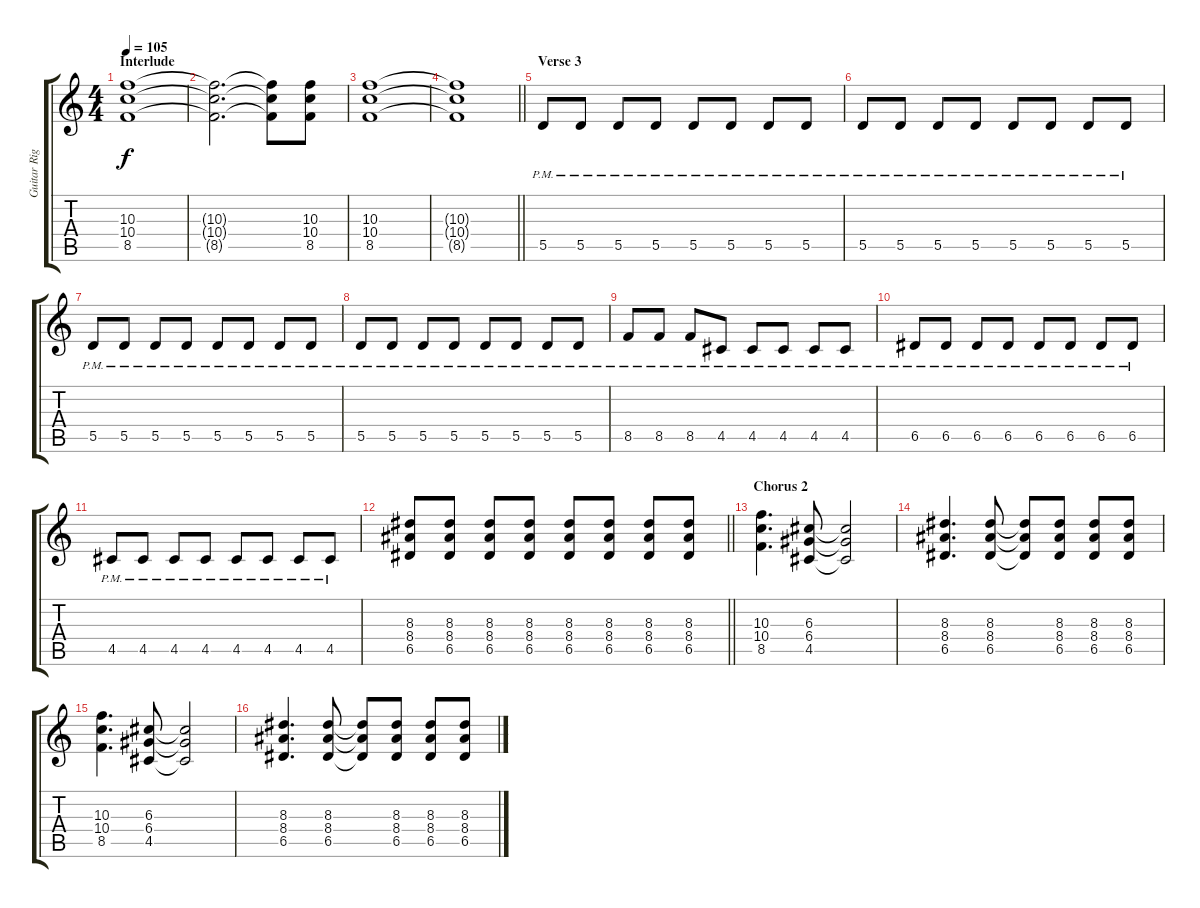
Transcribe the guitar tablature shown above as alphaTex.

\track ("Guitar Right" "Guitar Rig") {instrument overdrivenguitar}
\staff {score tabs}
\tuning (E4 B3 G3 D3 A2 E2) {hide}
\ts (4 4)
\section ("" "Interlude")
\tempo 105
\clef g2
\ks c
(10.3 10.4 8.5).1{dy f} |
(10.3{t} 10.4{t} 8.5{t}).2{d} (10.3{t} 10.4{t} 8.5{t}).8 (10.3 10.4 8.5).8 |
(10.3 10.4 8.5).1 |
\barLineRight lightlight
(10.3{t} 10.4{t} 8.5{t}).1 |
\section ("" "Verse 3")
5.5{pm}.8 5.5{pm}.8 5.5{pm}.8 5.5{pm}.8 5.5{pm}.8 5.5{pm}.8 5.5{pm}.8 5.5{pm}.8 |
5.5{pm}.8 5.5{pm}.8 5.5{pm}.8 5.5{pm}.8 5.5{pm}.8 5.5{pm}.8 5.5{pm}.8 5.5{pm}.8 |
5.5{pm}.8 5.5{pm}.8 5.5{pm}.8 5.5{pm}.8 5.5{pm}.8 5.5{pm}.8 5.5{pm}.8 5.5{pm}.8 |
5.5{pm}.8 5.5{pm}.8 5.5{pm}.8 5.5{pm}.8 5.5{pm}.8 5.5{pm}.8 5.5{pm}.8 5.5{pm}.8 |
8.5{pm}.8 8.5{pm}.8 8.5{pm}.8 4.5{pm}.8 4.5{pm}.8 4.5{pm}.8 4.5{pm}.8 4.5{pm}.8 |
6.5{pm}.8 6.5{pm}.8 6.5{pm}.8 6.5{pm}.8 6.5{pm}.8 6.5{pm}.8 6.5{pm}.8 6.5{pm}.8 |
4.5{pm}.8 4.5{pm}.8 4.5{pm}.8 4.5{pm}.8 4.5{pm}.8 4.5{pm}.8 4.5{pm}.8 4.5{pm}.8 |
\barLineRight lightlight
(8.3 8.4 6.5).8 (8.3 8.4 6.5).8 (8.3 8.4 6.5).8 (8.3 8.4 6.5).8 (8.3 8.4 6.5).8 (8.3 8.4 6.5).8 (8.3 8.4 6.5).8 (8.3 8.4 6.5).8 |
\section ("" "Chorus 2")
(10.3 10.4 8.5).4{d} (6.3 6.4 4.5).8 (6.3{t} 6.4{t} 4.5{t}).2 |
(8.3 8.4 6.5).4{d} (8.3 8.4 6.5).8 (8.3{t} 8.4{t} 6.5{t}).8 (8.3 8.4 6.5).8 (8.3 8.4 6.5).8 (8.3 8.4 6.5).8 |
(10.3 10.4 8.5).4{d} (6.3 6.4 4.5).8 (6.3{t} 6.4{t} 4.5{t}).2 |
(8.3 8.4 6.5).4{d} (8.3 8.4 6.5).8 (8.3{t} 8.4{t} 6.5{t}).8 (8.3 8.4 6.5).8 (8.3 8.4 6.5).8 (8.3 8.4 6.5).8
